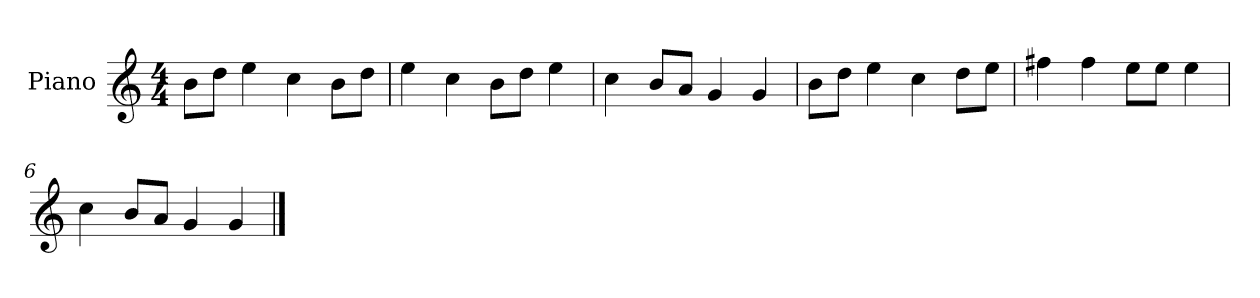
**kern
*part1
*staff1
*I"Piano
*I'P-no
*clefG2
*k[]
*M4/4
*MM90
=1
8b\L
8dd\J
4ee\
4cc\
8b\L
8dd\J
=2
4ee\
4cc\
8b\L
8dd\J
4ee\
=3
4cc\
8b/L
8a/J
4g/
4g/
=4
8b\L
8dd\J
4ee\
4cc\
8dd\L
8ee\J
=5
4ff#X\
4ff#\
8ee\L
8ee\J
4ee\
=6
4cc\
8b/L
8a/J
4g/
4g/
==
*-
